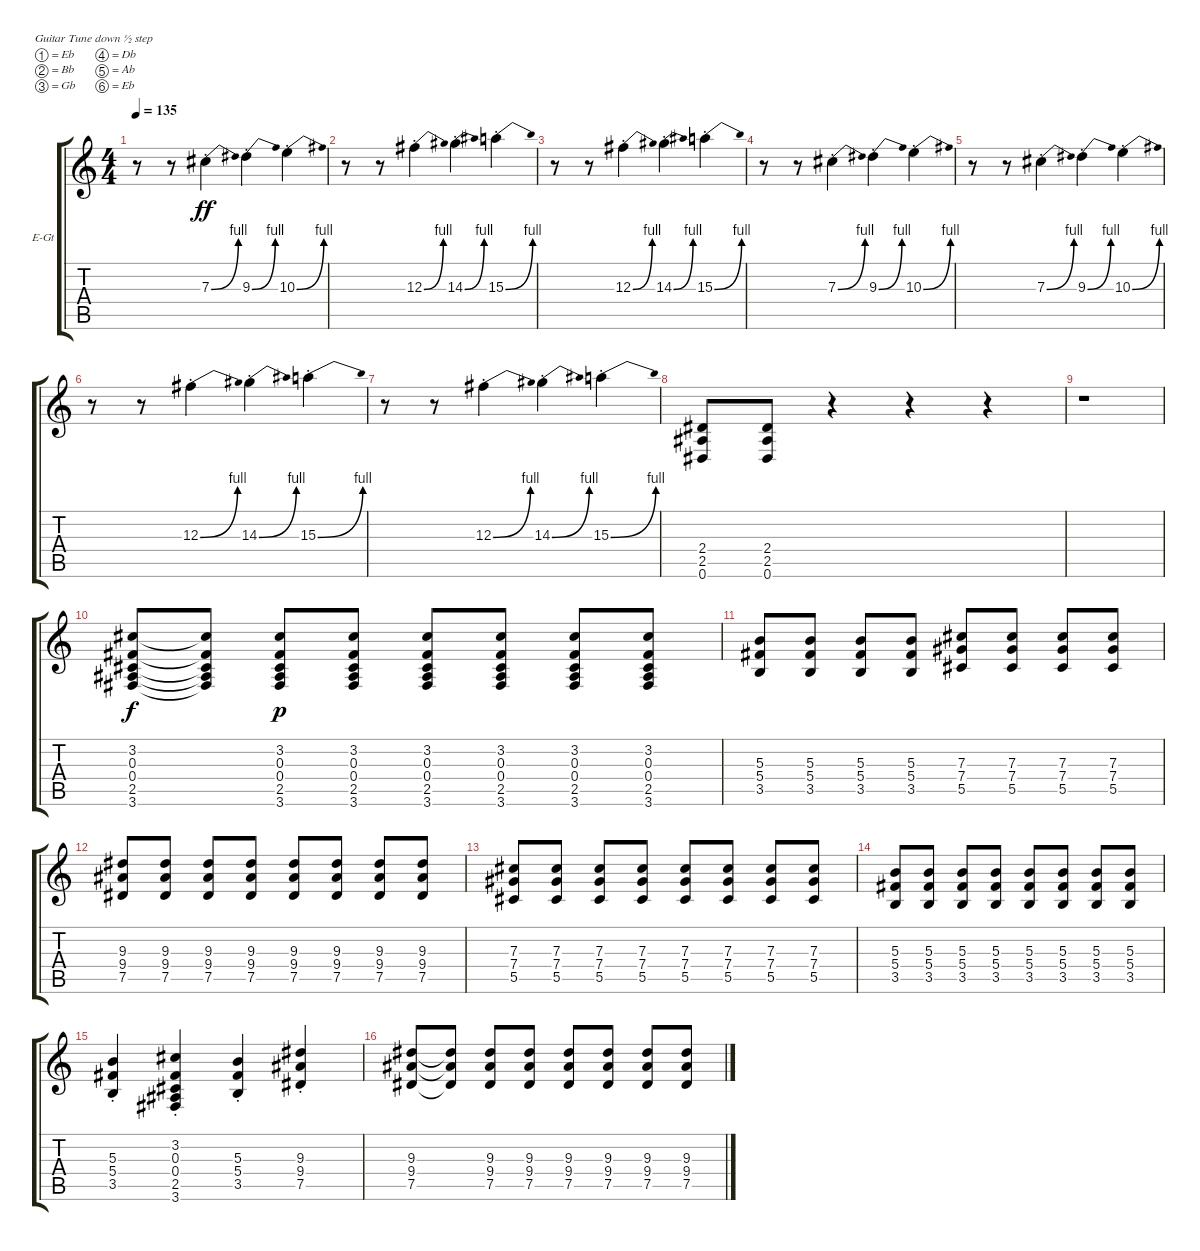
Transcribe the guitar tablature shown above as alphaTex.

\defaultSystemsLayout 4
\bracketExtendMode groupsimilarinstruments
\firstSystemTrackNameOrientation horizontal
\otherSystemsTrackNameOrientation horizontal
\track ("Electric Guitar" "E-Gt") {instrument overdrivenguitar}
\staff {score tabs}
\tuning (Eb4 Bb3 Gb3 Db3 Ab2 Eb2)
\ts (4 4)
\tempo 135
\clef g2
\ks c
r.8{dy ff} r.8 7.3{be (bend 0 0 15 4) st}.4 9.3{be (bend 0 0 15 4) st}.4 10.3{be (bend 0 0 15 4) st}.4 |
r.8 r.8 12.3{be (bend 0 0 15 4) st}.4 14.3{be (bend 0 0 15 4) st}.4 15.3{be (bend 0 0 15 4) st}.4 |
r.8 r.8 12.3{be (bend 0 0 15 4) st}.4 14.3{be (bend 0 0 15 4) st}.4 15.3{be (bend 0 0 15 4) st}.4 |
r.8 r.8 7.3{be (bend 0 0 15 4) st}.4 9.3{be (bend 0 0 15 4) st}.4 10.3{be (bend 0 0 15 4) st}.4 |
r.8 r.8 7.3{be (bend 0 0 15 4) st}.4 9.3{be (bend 0 0 15 4) st}.4 10.3{be (bend 0 0 15 4) st}.4 |
r.8 r.8 12.3{be (bend 0 0 15 4) st}.4 14.3{be (bend 0 0 15 4) st}.4 15.3{be (bend 0 0 15 4) st}.4 |
r.8 r.8 12.3{be (bend 0 0 15 4) st}.4 14.3{be (bend 0 0 15 4) st}.4 15.3{be (bend 0 0 15 4) st}.4 |
(0.6 2.5 2.4).8 (0.6 2.5 2.4).8 r.4 r.4 r.4 |
r.1 |
(3.6 2.5 0.4 0.3 3.2).8{dy f} (3.6{t} 2.5{t} 0.4{t} 0.3{t} 3.2{t}).8 (3.6 2.5 0.4 0.3 3.2).8{dy p} (3.6 2.5 0.4 0.3 3.2).8 (3.6 2.5 0.4 0.3 3.2).8 (3.6 2.5 0.4 0.3 3.2).8 (3.6 2.5 0.4 0.3 3.2).8 (3.6 2.5 0.4 0.3 3.2).8 |
(3.5 5.4 5.3).8 (3.5 5.4 5.3).8 (3.5 5.4 5.3).8 (3.5 5.4 5.3).8 (5.5 7.3 7.4).8 (5.5 7.3 7.4).8 (5.5 7.3 7.4).8 (5.5 7.3 7.4).8 |
(7.5 9.4 9.3).8 (7.5 9.4 9.3).8 (7.5 9.4 9.3).8 (7.5 9.4 9.3).8 (7.5 9.4 9.3).8 (7.5 9.4 9.3).8 (7.5 9.4 9.3).8 (7.5 9.4 9.3).8 |
(5.5 7.3 7.4).8 (5.5 7.3 7.4).8 (5.5 7.3 7.4).8 (5.5 7.3 7.4).8 (5.5 7.3 7.4).8 (5.5 7.3 7.4).8 (5.5 7.3 7.4).8 (5.5 7.3 7.4).8 |
(3.5 5.4 5.3).8 (3.5 5.4 5.3).8 (3.5 5.4 5.3).8 (3.5 5.4 5.3).8 (3.5 5.4 5.3).8 (3.5 5.4 5.3).8 (3.5 5.4 5.3).8 (3.5 5.4 5.3).8 |
(3.5{st} 5.4{st} 5.3{st}).4 (3.6{st} 2.5{st} 0.4{st} 0.3{st} 3.2{st}).4 (3.5{st} 5.4{st} 5.3{st}).4 (7.5{st} 9.4{st} 9.3{st}).4 |
(7.5 9.4 9.3).8 (7.5{t} 9.4{t} 9.3{t}).8 (7.5 9.4 9.3).8 (7.5 9.4 9.3).8 (7.5 9.4 9.3).8 (7.5 9.4 9.3).8 (7.5 9.4 9.3).8 (7.5 9.4 9.3).8
